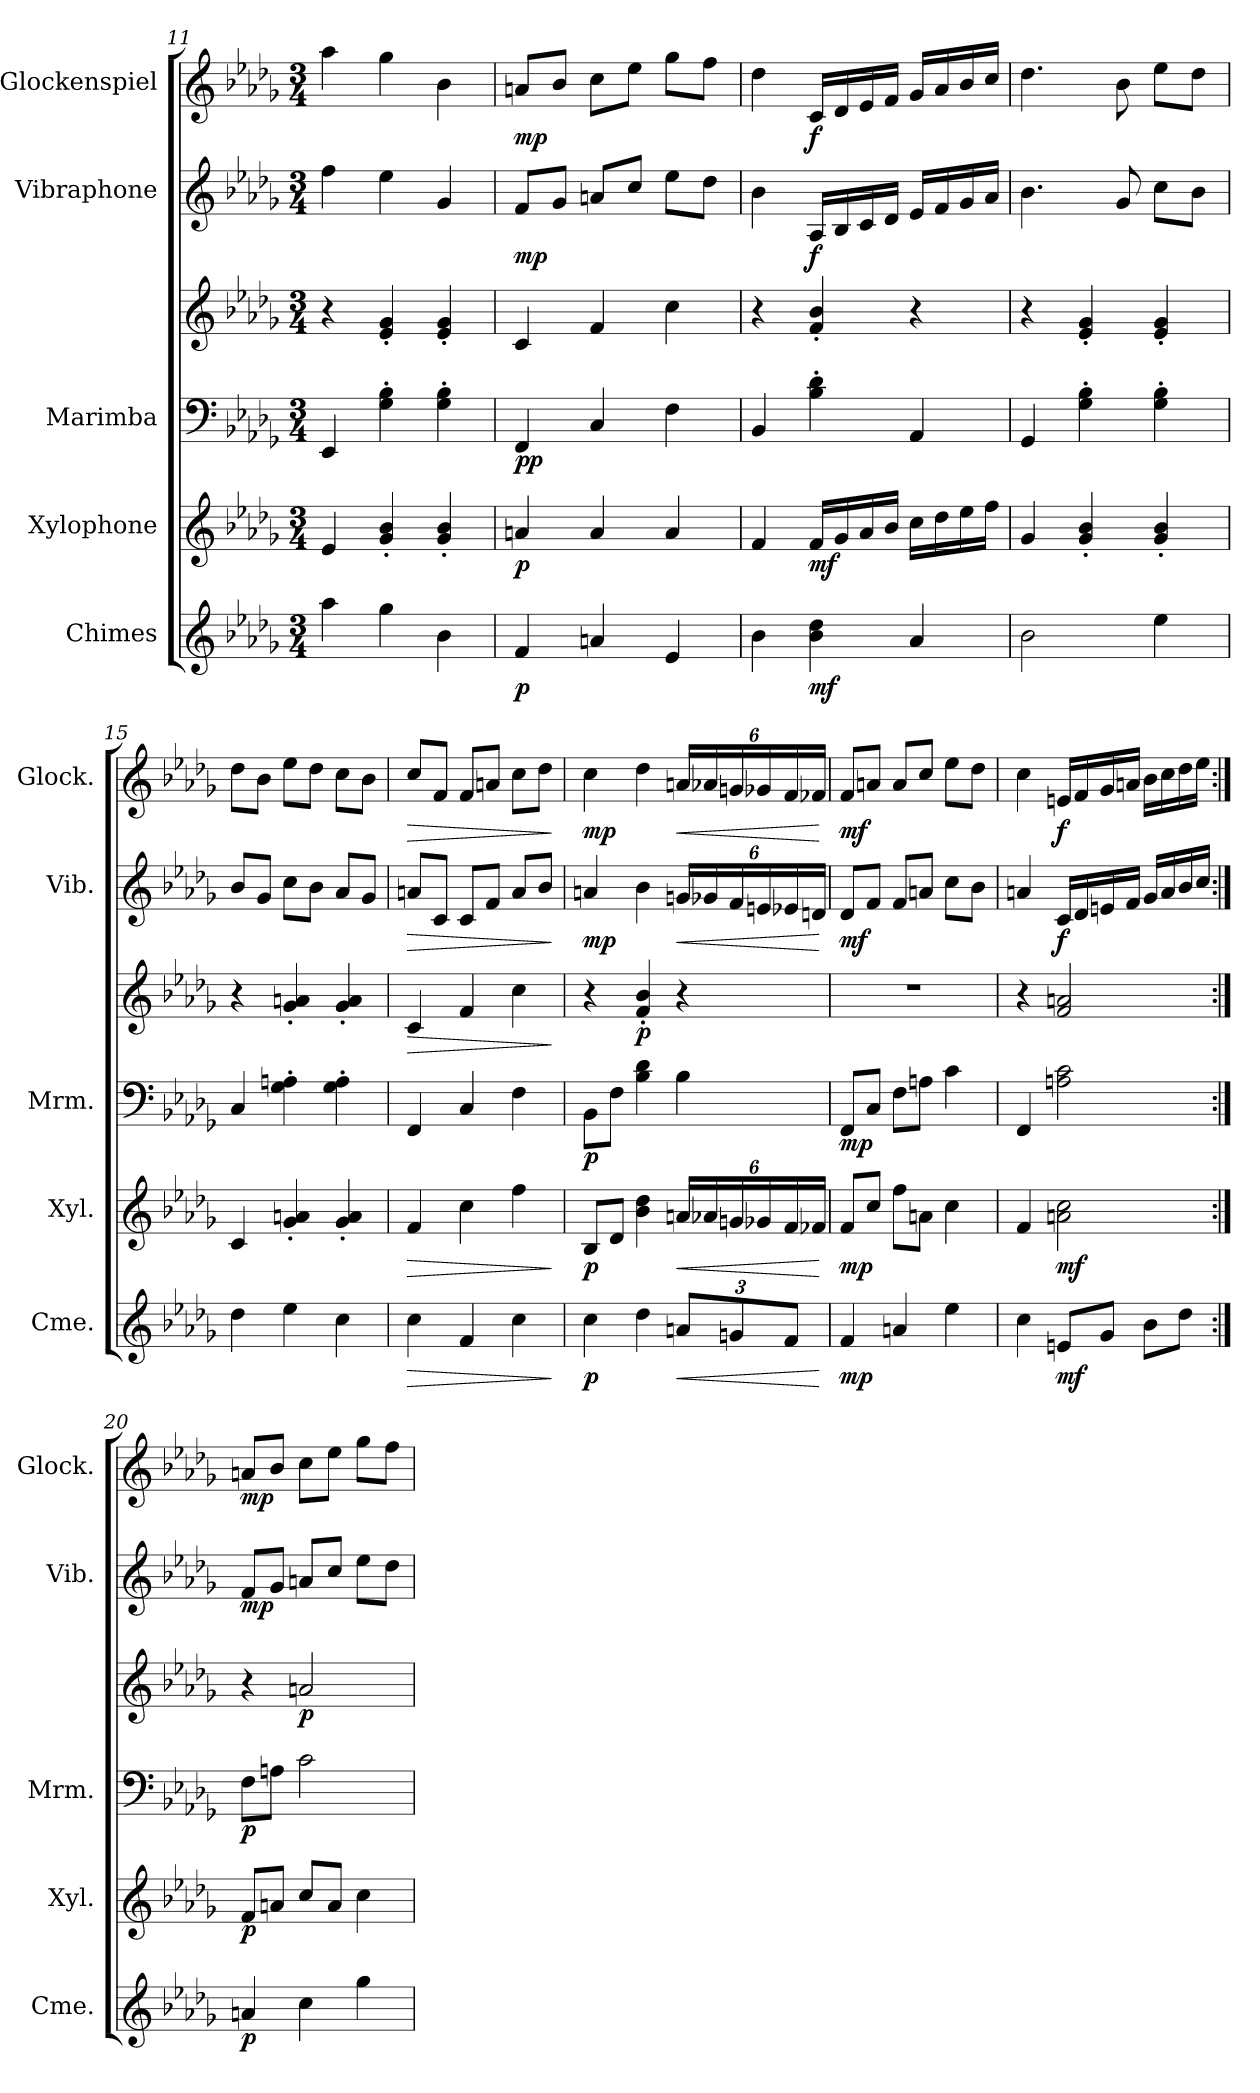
**kern	**dynam	**kern	**dynam	**kern	**kern	**dynam	**kern	**dynam	**kern	**dynam
*part5	*part5	*part4	*part4	*part3	*part3	*part3	*part2	*part2	*part1	*part1
*staff6	*staff6	*staff5	*staff5	*staff4	*staff3	*staff3/4	*staff2	*staff2	*staff1	*staff1
*I"Chimes	*	*I"Xylophone	*	*I"Marimba	*	*	*I"Vibraphone	*	*I"Glockenspiel	*
*I'Cme.	*	*I'Xyl.	*	*I'Mrm.	*	*	*I'Vib.	*	*I'Glock.	*
*clefG2	*	*clefG2	*	*clefF4	*clefG2	*	*clefG2	*	*clefG2	*
*	*	*ITrd-7c-12	*	*	*	*	*	*	*ITrd-14c-24	*
*k[b-e-a-d-g-]	*	*k[b-e-a-d-g-]	*	*k[b-e-a-d-g-]	*k[b-e-a-d-g-]	*	*k[b-e-a-d-g-]	*	*k[b-e-a-d-g-]	*
*M3/4	*	*M3/4	*	*M3/4	*M3/4	*	*M3/4	*	*M3/4	*
=11	=11	=11	=11	=11	=11	=11	=11	=11	=11	=11
4aa-\	.	4ee-/	.	4EE-/	4r	.	4ff\	.	4aaaa-\	.
4gg-\	.	4gg-/' 4bb-/'	.	4G-\' 4B-\'	4e-/' 4g-/'	.	4ee-\	.	4gggg-\	.
4b-\	.	4gg-/' 4bb-/'	.	4G-\' 4B-\'	4e-/' 4g-/'	.	4g-/	.	4bbb-\	.
=12	=12	=12	=12	=12	=12	=12	=12	=12	=12	=12
!	!LO:DY:b	!	!LO:DY:b	!	!	!LO:DY:b=2	!	!	!	!
!	!	!	!	!	!	!LO:DY:n=1:b	!	!LO:DY:b	!	!LO:DY:b
4f/	p	4aan/	p	4FF/	4c/	p p	8f/L	mp	8aaan/L	mp
.	.	.	.	.	.	.	8g-/J	.	8bbb-/J	.
4an/	.	4aa/	.	4C/	4f/	.	8an/L	.	8cccc\L	.
.	.	.	.	.	.	.	8cc/J	.	8eeee-\J	.
4e-/	.	4aa/	.	4F\	4cc\	.	8ee-\L	.	8gggg-\L	.
.	.	.	.	.	.	.	8dd-\J	.	8ffff\J	.
!!LO:PB:g=z
=13	=13	=13	=13	=13	=13	=13	=13	=13	=13	=13
4b-\	.	4ff/	.	4BB-/	4r	.	4b-\	.	4dddd-\	.
!	!LO:DY:b	!	!LO:DY:b	!	!	!LO:DY:b=2	!	!	!	!
!	!	!	!	!	!	!LO:DY:n=1:b	!	!LO:DY:b	!	!LO:DY:b
4b-\ 4dd-\	mf	16ff/LL	mf	4B-\' 4d-\'	4f/' 4b-/'	mf mf	16A-/LL	f	16ccc/LL	f
.	.	16gg-/	.	.	.	.	16B-/	.	16ddd-/	.
.	.	16aa-/	.	.	.	.	16c/	.	16eee-/	.
.	.	16bb-/JJ	.	.	.	.	16d-/JJ	.	16fff/JJ	.
4a-/	.	16ccc\LL	.	4AA-/	4r	.	16e-/LL	.	16ggg-/LL	.
.	.	16ddd-\	.	.	.	.	16f/	.	16aaa-/	.
.	.	16eee-\	.	.	.	.	16g-/	.	16bbb-/	.
.	.	16fff\JJ	.	.	.	.	16a-/JJ	.	16cccc/JJ	.
=14	=14	=14	=14	=14	=14	=14	=14	=14	=14	=14
2b-\	.	4gg-/	.	4GG-/	4r	.	4.b-\	.	4.dddd-\	.
.	.	4gg-/' 4bb-/'	.	4G-\' 4B-\'	4e-/' 4g-/'	.	.	.	.	.
.	.	.	.	.	.	.	8g-/	.	8bbb-\	.
4ee-\	.	4gg-/' 4bb-/'	.	4G-\' 4B-\'	4e-/' 4g-/'	.	8cc\L	.	8eeee-\L	.
.	.	.	.	.	.	.	8b-\J	.	8dddd-\J	.
=15	=15	=15	=15	=15	=15	=15	=15	=15	=15	=15
4dd-\	.	4cc/	.	4C/	4r	.	8b-/L	.	8dddd-\L	.
.	.	.	.	.	.	.	8g-/J	.	8bbb-\J	.
4ee-\	.	4gg-/' 4aan/'	.	4G-\' 4An\'	4g-/' 4an/'	.	8cc\L	.	8eeee-\L	.
.	.	.	.	.	.	.	8b-\J	.	8dddd-\J	.
4cc\	.	4gg-/' 4aa/'	.	4G-\' 4A\'	4g-/' 4a/'	.	8a-/L	.	8cccc\L	.
.	.	.	.	.	.	.	8g-/J	.	8bbb-\J	.
=16	=16	=16	=16	=16	=16	=16	=16	=16	=16	=16
!	!LO:HP:b	!	!LO:HP:b	!	!	!LO:HP:b	!	!LO:HP:b	!	!LO:HP:b
4cc\	>	4ff/	>	4FF/	4c/	>	8an/L	>	8cccc/L	>
.	.	.	.	.	.	.	8c/J	.	8fff/J	.
4f/	.	4ccc\	.	4C/	4f/	.	8c/L	.	8fff/L	.
.	.	.	.	.	.	.	8f/J	.	8aaan/J	.
4cc\	.	4fff\	.	4F\	4cc\	.	8a/L	.	8cccc\L	.
.	.	.	.	.	.	.	8b-/J	.	8dddd-\J	.
.	]	.	]	.	.	]	.	]	.	]
=17	=17	=17	=17	=17	=17	=17	=17	=17	=17	=17
!	!LO:DY:b	!	!LO:DY:b	!	!	!LO:DY:b=2	!	!LO:DY:b	!	!LO:DY:b
4cc\	p	8b-/L	p	8BB-\L	4r	p	4an/	mp	4cccc\	mp
.	.	8dd-/J	.	8F\J	.	.	.	.	.	.
!	!	!	!	!	!	!LO:DY:b	!	!	!	!
4dd-\	.	4bb-\ 4ddd-\	.	4B-\ 4d-\	4f/' 4b-/'	p	4b-\	.	4dddd-\	.
*Xbrackettup	*	*	*	*	*	*	*	*	*	*
!	!LO:HP:b	!	!	!	!	!	!	!	!	!
*	*	*Xbrackettup	*	*	*	*	*	*	*	*
!	!	!	!LO:HP:b	!	!	!	!	!	!	!
*	*	*	*	*	*	*	*Xbrackettup	*	*	*
!	!	!	!	!	!	!	!	!LO:HP:b	!	!
*	*	*	*	*	*	*	*	*	*Xbrackettup	*
!	!	!	!	!	!	!	!	!	!	!LO:HP:b
12an/L	<	24aan/LL	<	4B-\	4r	.	24gn/LL	<	24aaan/LL	<
.	.	24aa-X/	.	.	.	.	24g-X/	.	24aaa-X/	.
12gn/	.	24ggn/	.	.	.	.	24f/	.	24gggn/	.
.	.	24gg-X/	.	.	.	.	24en/	.	24ggg-X/	.
12f/J	.	24ff/	.	.	.	.	24e-X/	.	24fff/	.
.	.	24ff-X/JJ	.	.	.	.	24dn/JJ	.	24fff-X/JJ	.
.	[	.	[	.	.	.	.	[	.	[
!!LO:PB:g=z
=18	=18	=18	=18	=18	=18	=18	=18	=18	=18	=18
!	!LO:DY:b	!	!LO:DY:b	!	!	!LO:DY:b=2	!	!LO:DY:b	!	!LO:DY:b
4f/	mp	8ff/L	mp	8FF/L	2.r	mp	8d-/L	mf	8fff/L	mf
.	.	8ccc/J	.	8C/J	.	.	8f/J	.	8aaan/J	.
4an/	.	8fff\L	.	8F\L	.	.	8f/L	.	8aaa/L	.
.	.	8aan\J	.	8An\J	.	.	8an/J	.	8cccc/J	.
4ee-\	.	4ccc\	.	4c\	.	.	8cc\L	.	8eeee-\L	.
.	.	.	.	.	.	.	8b-\J	.	8dddd-\J	.
=19	=19	=19	=19	=19	=19	=19	=19	=19	=19	=19
4cc\	.	4ff/	.	4FF/	4r	.	4an/	.	4cccc\	.
!	!LO:DY:b	!	!LO:DY:b	!	!	!LO:DY:b=2	!	!	!	!
!	!	!	!	!	!	!LO:DY:n=1:b	!	!LO:DY:b	!	!LO:DY:b
8en/L	mf	2aan\ 2ccc\	mf	2An\ 2c\	2f/ 2an/	mf mf	16c/LL	f	16eeen/LL	f
.	.	.	.	.	.	.	16d-/	.	16fff/	.
8g-/J	.	.	.	.	.	.	16en/	.	16ggg-/	.
.	.	.	.	.	.	.	16f/JJ	.	16aaan/JJ	.
8b-\L	.	.	.	.	.	.	16g-/LL	.	16bbb-\LL	.
.	.	.	.	.	.	.	16a/	.	16cccc\	.
8dd-\J	.	.	.	.	.	.	16b-/	.	16dddd-\	.
.	.	.	.	.	.	.	16cc/JJ	.	16eeee-\JJ	.
=20:|!	=20:|!	=20:|!	=20:|!	=20:|!	=20:|!	=20:|!	=20:|!	=20:|!	=20:|!	=20:|!
!	!LO:DY:b	!	!LO:DY:b	!	!	!LO:DY:b=2	!	!LO:DY:b	!	!LO:DY:b
4an/	p	8ff/L	p	8F\L	4r	p	8f/L	mp	8aaan/L	mp
.	.	8aan/J	.	8An\J	.	.	8g-/J	.	8bbb-/J	.
!	!	!	!	!	!	!LO:DY:b	!	!	!	!
4cc\	.	8ccc/L	.	2c\	2an/	p	8an/L	.	8cccc\L	.
.	.	8aa/J	.	.	.	.	8cc/J	.	8eeee-\J	.
4gg-\	.	4ccc\	.	.	.	.	8ee-\L	.	8gggg-\L	.
.	.	.	.	.	.	.	8dd-\J	.	8ffff\J	.
=	=	=	=	=	=	=	=	=	=	=
*-	*-	*-	*-	*-	*-	*-	*-	*-	*-	*-
